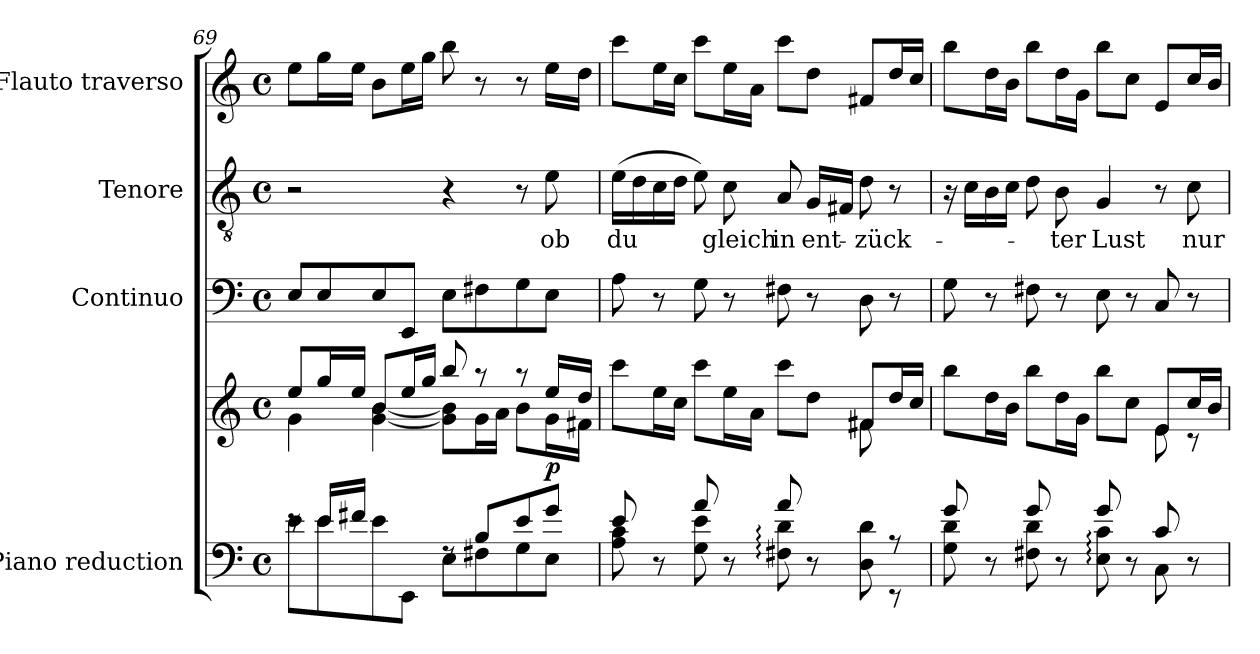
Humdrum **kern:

**kern	**kern	**dynam	**kern	**kern	**text	**kern
*part4	*part4	*part4	*part3	*part2	*part2	*part1
*staff5	*staff4	*staff4/5	*staff3	*staff2	*staff2	*staff1
*I"Piano reduction	*	*	*I"Continuo	*I"Tenore	*	*I"Flauto traverso
*I'Pno	*	*	*	*	*	*I'Fl
*clefF4	*clefG2	*	*clefF4	*clefGv2	*	*clefG2
*k[]	*k[]	*	*k[]	*k[]	*	*k[]
*M4/4	*M4/4	*	*M4/4	*M4/4	*	*M4/4
*met(c)	*met(c)	*	*met(c)	*met(c)	*	*met(c)
=69	=69	=69	=69	=69	=69	=69
*^	*^	*	*	*	*	*
8re	8e\L	8ee/L	4g\	.	8E/L	2r	.	8ee\L
16e/LL	8e\	16gg/L	.	.	8E/	.	.	16gg\L
16f#X/JJ	.	16ee/JJ	.	.	.	.	.	16ee\JJ
4ryy	8e\	8b/L	[4g\ [4b\	.	8E/	.	.	8b\L
.	8EE\J	16ee/L	.	.	8EE/J	.	.	16ee\L
.	.	16gg/JJ	.	.	.	.	.	16gg\JJ
8rF	8E\L	8bb/	8g\] 8b\]L	.	8E\L	4r	.	8bb\
8B/L	8F#X\	8r	16g\L	.	8F#X\	.	.	8r
.	.	.	16a\JJ	.	.	.	.	.
8e/	8G\	8r	8b\L	.	8G\	8r	.	8r
!	!	!	!	!LO:DY:b	!	!	!LO:LY:b	!
8g/J	8E\J	16ee/LL	16g\L	p	8E\J	8e\	ob	16ee\LL
.	.	16dd/JJ	16f#X\JJ	.	.	.	.	16dd\JJ
=70	=70	=70	=70	=70	=70	=70	=70	=70
!	!	!	!	!	!	!	!LO:LY:b	!
8e/	8A\ 8c\	8ccc\L	2.ryy	.	8A\	(>16e\LL	du	8ccc\L
.	.	.	.	.	.	16d\	.	.
8r	8ryy	16ee\L	.	.	8r	16c\	.	16ee\L
.	.	16cc\JJ	.	.	.	16d\JJ	.	16cc\JJ
8a/	8G\ 8e\	8ccc\L	.	.	8G\	8e\)	.	8ccc\L
!	!	!	!	!	!	!	!LO:LY:b	!
8r	8ryy	16ee\L	.	.	8r	8c\	gleich	16ee\L
.	.	16a\JJ	.	.	.	.	.	16a\JJ
!	!	!	!	!	!	!	!LO:LY:b	!
8a/	8F#X\: 8d\:	8ccc\L	.	.	8F#X\	8A/	in	8ccc\L
!	!	!	!	!	!	!	!LO:LY:b	!
8r	8ryy	8dd\J	.	.	8r	16G/LL	ent-	8dd\J
.	.	.	.	.	.	16F#X/JJ	.	.
!	!	!	!	!	!	!	!LO:LY:b	!
8ryy	8D\ 8d\	8f#X/L	8f#X\	.	8D\	8d\	-zück-	8f#X/L
8rEE	8rA	16dd/L	8ryy	.	8r	8r	.	16dd/L
.	.	16cc/JJ	.	.	.	.	.	16cc/JJ
!!LO:LB:g=z
=71	=71	=71	=71	=71	=71	=71	=71	=71
8g/	8G\ 8d\	8bb\L	4ryy	.	8G\	16r	.	8bb\L
.	.	.	.	.	.	16c\LL	.	.
8r	8ryy	16dd\L	.	.	8r	16B\	.	16dd\L
.	.	16b\JJ	.	.	.	16c\JJ	.	16b\JJ
8g/	8F#X\ 8d\	8bb\L	4ryy	.	8F#X\	8d\	.	8bb\L
!	!	!	!	!	!	!	!LO:LY:b	!
8r	8ryy	16dd\L	.	.	8r	8B\	-ter	16dd\L
.	.	16g\JJ	.	.	.	.	.	16g\JJ
!	!	!	!	!	!	!	!LO:LY:b	!
8g/	8E\: 8c\:	8bb\L	4ryy	.	8E\	4G/	Lust	8bb\L
8r	8ryy	8cc\J	.	.	8r	.	.	8cc\J
8c/	8C\	8e/L	8e\	.	8C/	8r	.	8e/L
!	!	!	!	!	!	!	!LO:LY:b	!
8r	8ryy	16cc/L	8r	.	8r	8c\	nur	16cc/L
.	.	16b/JJ	.	.	.	.	.	16b/JJ
*v	*v	*	*	*	*	*	*	*
*	*v	*v	*	*	*	*	*
=	=	=	=	=	=	=
*-	*-	*-	*-	*-	*-	*-
